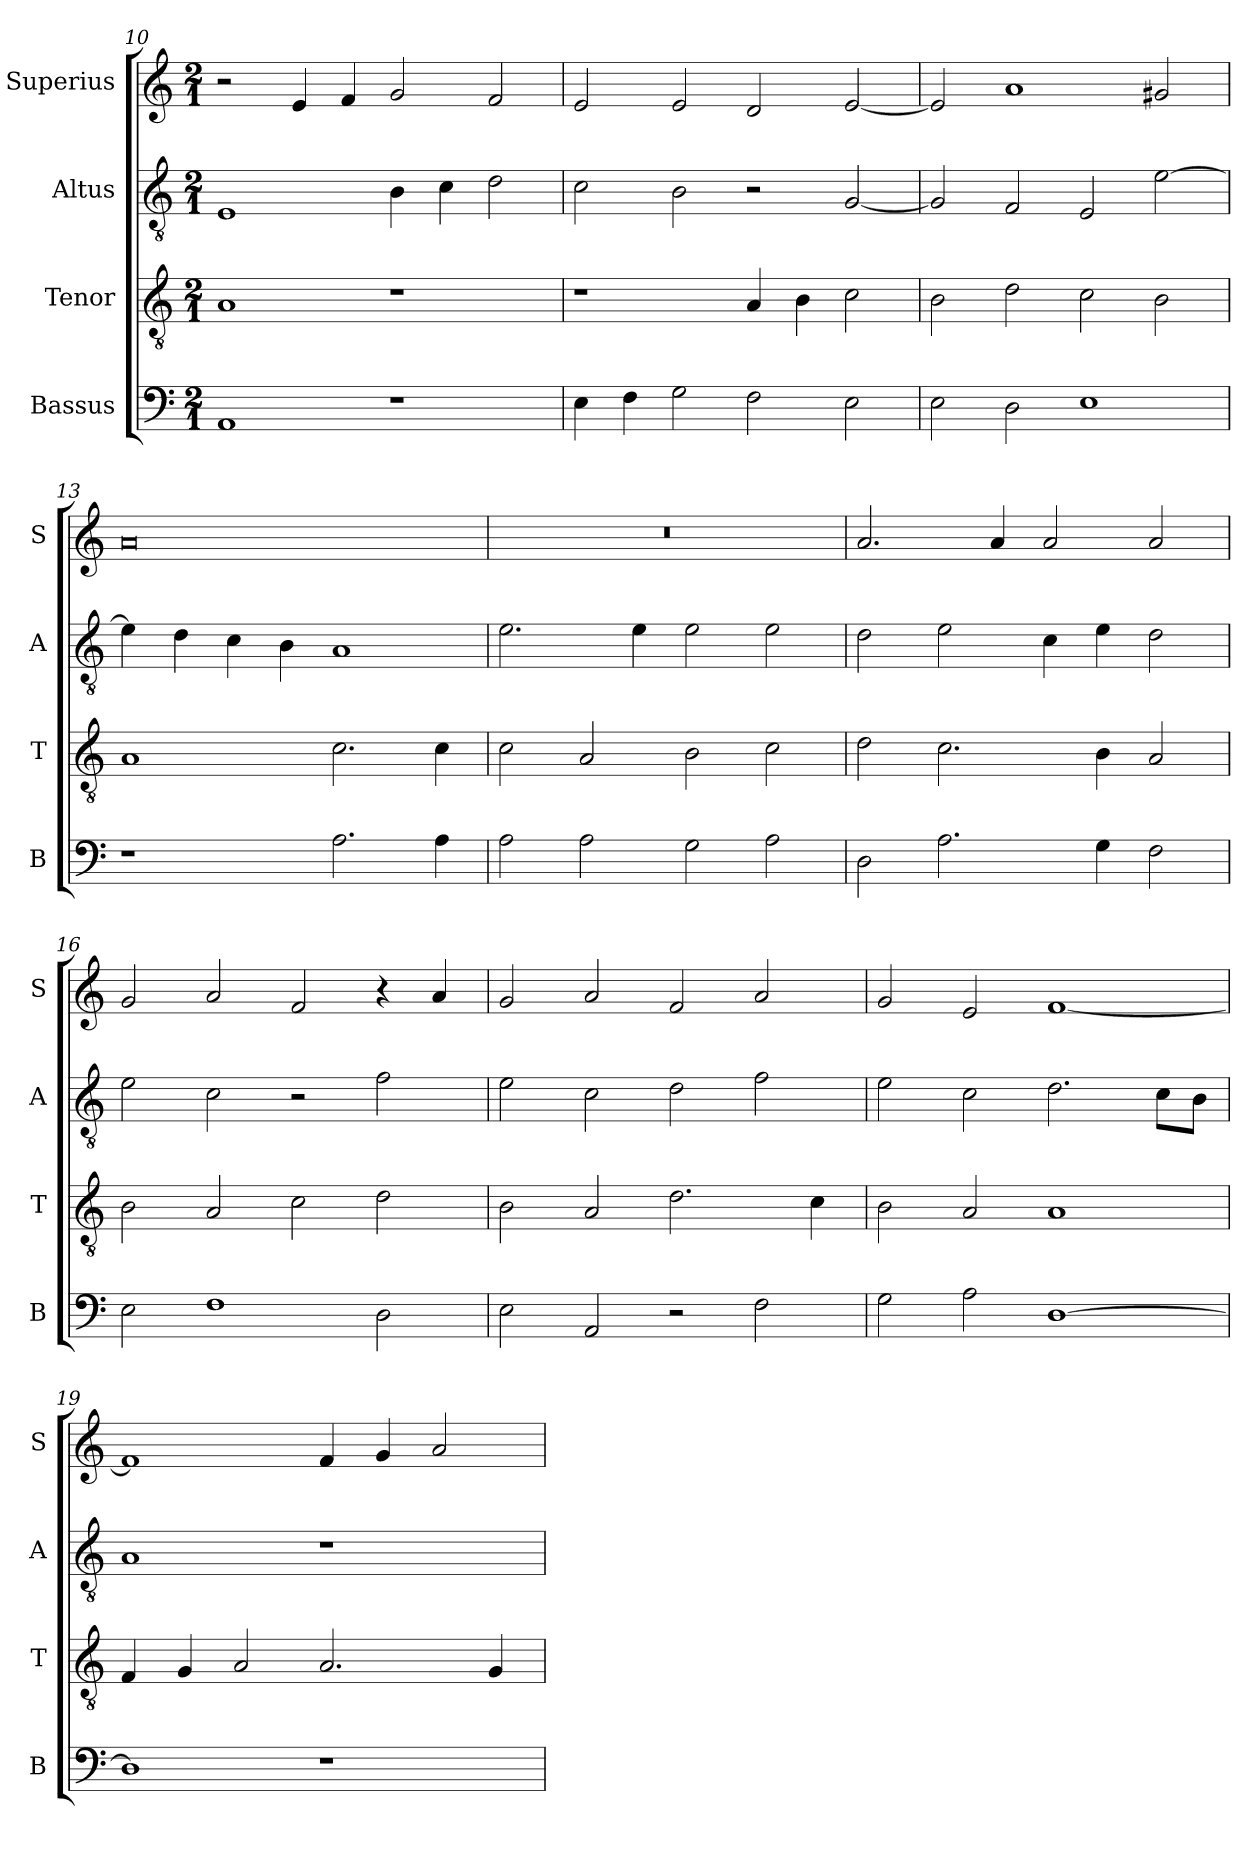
**kern	**kern	**kern	**kern
*part4	*part3	*part2	*part1
*staff4	*staff3	*staff2	*staff1
*I"Bassus	*I"Tenor	*I"Altus	*I"Superius
*I'B	*I'T	*I'A	*I'S
*clefF4	*clefGv2	*clefGv2	*clefG2
*k[]	*k[]	*k[]	*k[]
*C:	*C:	*C:	*C:
*M2/1	*M2/1	*M2/1	*M2/1
=10	=10	=10	=10
1AA	1A	1E	2r
.	.	.	4e
.	.	.	4f
1r	1r	4B	2g
.	.	4c	.
.	.	2d	2f
=11	=11	=11	=11
4E	1r	2c	2e
4F	.	.	.
2G	.	2B	2e
2F	4A	2r	2d
.	4B	.	.
2E	2c	[2G	[2e
=12	=12	=12	=12
2E	2B	2G]	2e]
2D	2d	2F	1a
1E	2c	2E	.
.	2B	[2e	2g#X
=13	=13	=13	=13
1r	1A	4e]	0a
.	.	4d	.
.	.	4c	.
.	.	4B	.
2.A	2.c	1A	.
4A	4c	.	.
=14	=14	=14	=14
2A	2c	2.e	0r
2A	2A	.	.
.	.	4e	.
2G	2B	2e	.
2A	2c	2e	.
=15	=15	=15	=15
2D	2d	2d	2.a
2.A	2.c	2e	.
.	.	.	4a
.	.	4c	2a
4G	4B	4e	.
2F	2A	2d	2a
=16	=16	=16	=16
2E	2B	2e	2g
1F	2A	2c	2a
.	2c	2r	2f
2D	2d	2f	4r
.	.	.	4a
=17	=17	=17	=17
2E	2B	2e	2g
2AA	2A	2c	2a
2r	2.d	2d	2f
2F	.	2f	2a
.	4c	.	.
=18	=18	=18	=18
2G	2B	2e	2g
2A	2A	2c	2e
[1D	1A	2.d	[1f
.	.	8cL	.
.	.	8BJ	.
=19	=19	=19	=19
1D]	4F	1A	1f]
.	4G	.	.
.	2A	.	.
1r	2.A	1r	4f
.	.	.	4g
.	.	.	2a
.	4G	.	.
=	=	=	=
*-	*-	*-	*-
